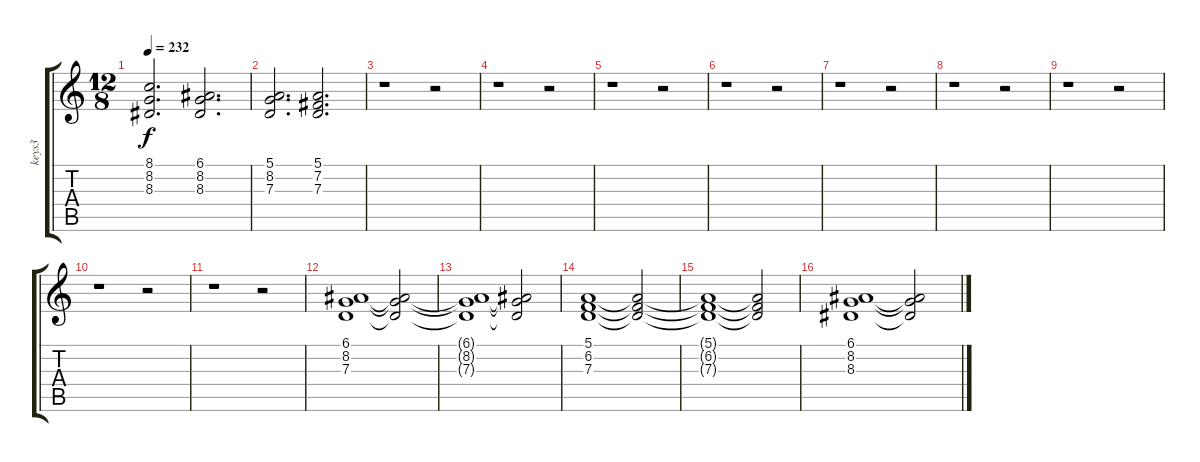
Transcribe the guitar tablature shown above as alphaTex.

\track ("keys3" "keys3") {instrument drawbarorgan}
\staff {score tabs}
\tuning (E4 B3 G3 D3 A2 E2) {hide}
\ts (12 8)
\tempo 232
\clef g2
\ks c
(8.1 8.2 8.3).2{d dy f} (6.1 8.2 8.3).2{d} |
(5.1 8.2 7.3).2{d} (5.1 7.2 7.3).2{d} |
r.1 r.2 |
r.1 r.2 |
r.1 r.2 |
r.1 r.2 |
r.1 r.2 |
r.1 r.2 |
r.1 r.2 |
r.1 r.2 |
r.1 r.2 |
(6.1 8.2 7.3).1 (6.1{t} 8.2{t} 7.3{t}).2 |
(6.1{t} 8.2{t} 7.3{t}).1 (6.1{t} 8.2{t} 7.3{t}).2 |
(5.1 6.2 7.3).1 (5.1{t} 6.2{t} 7.3{t}).2 |
(5.1{t} 6.2{t} 7.3{t}).1 (5.1{t} 6.2{t} 7.3{t}).2 |
(6.1 8.2 8.3).1 (6.1{t} 8.2{t} 8.3{t}).2
